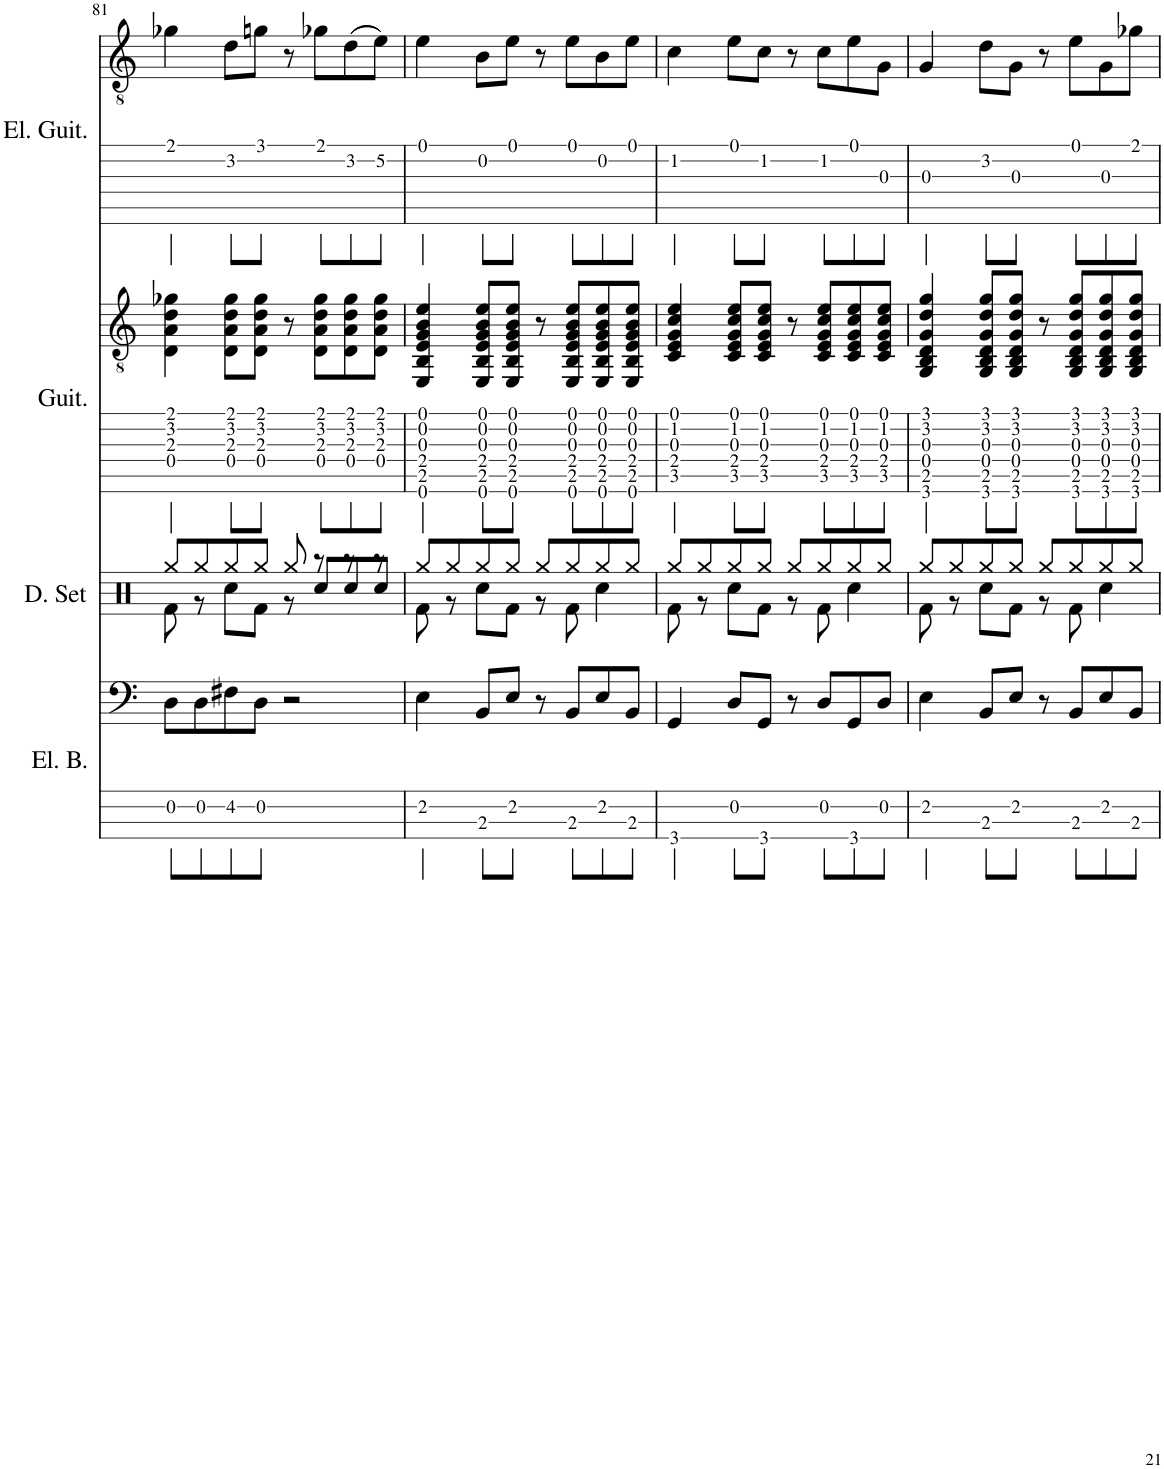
**kern	**kern	**kern	**kern	**kern	**kern	**kern
*part4	*part4	*part3	*part2	*part2	*part1	*part1
*staff7	*staff6	*staff5	*staff4	*staff3	*staff2	*staff1
*I"电贝斯	*	*I"架子鼓	*I"原音吉他	*	*I"电子吉他	*
!!LO:PB:g=z
*	*clefF4	*clefX	*	*clefGv2	*	*clefGv2
*Trd7c12	*Trd7c12	*	*	*	*	*
*k[]	*k[]	*k[]	*k[]	*k[]	*k[]	*k[]
*M4/4	*M4/4	*M4/4	*M4/4	*M4/4	*M4/4	*M4/4
=81	=81	=81	=81	=81	=81	=81
*	*	*^	*	*	*	*
8D\L	8D\L	8Rgg/L	8Rf\	4D\ 4A\ 4d\ 4g-X\	4D\ 4A\ 4d\ 4g-X\	4g-X\	4g-X\
8D\	8D\	8Rgg/	8r	.	.	.	.
8F#X\	8F#X\	8Rgg/	8Rcc\L	8D\ 8A\ 8d\ 8g-\L	8D\ 8A\ 8d\ 8g-\L	8d\L	8d\L
8D\J	8D\J	8Rgg/J	8Rf\J	8D\ 8A\ 8d\ 8g-\J	8D\ 8A\ 8d\ 8g-\J	8gn\J	8gn\J
2r	2r	8Rgg/	8r	8r	8r	8r	8r
.	.	8r	8Rcc/L	8D\ 8A\ 8d\ 8g-\L	8D\ 8A\ 8d\ 8g-\L	8g-X\L	8g-X\L
.	.	8r	8Rcc/	8D\ 8A\ 8d\ 8g-\	8D\ 8A\ 8d\ 8g-\	8d\	((8d\
.	.	8r	8Rcc/J	8D\ 8A\ 8d\ 8g-\J	8D\ 8A\ 8d\ 8g-\J	8e\J	8e\J))
=82	=82	=82	=82	=82	=82	=82	=82
4E\	4E\	8Rgg/L	8Rf\	4EE\ 4BB\ 4E\ 4G\ 4B\ 4e\	4EE/ 4BB/ 4E/ 4G/ 4B/ 4e/	4e\	4e\
.	.	8Rgg/	8r	.	.	.	.
8BB\L	8BB/L	8Rgg/	8Rcc\L	8EE\ 8BB\ 8E\ 8G\ 8B\ 8e\L	8EE/ 8BB/ 8E/ 8G/ 8B/ 8e/L	8B\L	8B\L
8E\J	8E/J	8Rgg/J	8Rf\J	8EE\ 8BB\ 8E\ 8G\ 8B\ 8e\J	8EE/ 8BB/ 8E/ 8G/ 8B/ 8e/J	8e\J	8e\J
8r	8r	8Rgg/L	8r	8r	8r	8r	8r
8BB\L	8BB/L	8Rgg/	8Rf\	8EE\ 8BB\ 8E\ 8G\ 8B\ 8e\L	8EE/ 8BB/ 8E/ 8G/ 8B/ 8e/L	8e\L	8e\L
8E\	8E/	8Rgg/	4Rcc\	8EE\ 8BB\ 8E\ 8G\ 8B\ 8e\	8EE/ 8BB/ 8E/ 8G/ 8B/ 8e/	8B\	8B\
8BB\J	8BB/J	8Rgg/J	.	8EE\ 8BB\ 8E\ 8G\ 8B\ 8e\J	8EE/ 8BB/ 8E/ 8G/ 8B/ 8e/J	8e\J	8e\J
=83	=83	=83	=83	=83	=83	=83	=83
4GG\	4GG/	8Rgg/L	8Rf\	4C\ 4E\ 4G\ 4c\ 4e\	4C/ 4E/ 4G/ 4c/ 4e/	4c\	4c\
.	.	8Rgg/	8r	.	.	.	.
8D\L	8D/L	8Rgg/	8Rcc\L	8C\ 8E\ 8G\ 8c\ 8e\L	8C/ 8E/ 8G/ 8c/ 8e/L	8e\L	8e\L
8GG\J	8GG/J	8Rgg/J	8Rf\J	8C\ 8E\ 8G\ 8c\ 8e\J	8C/ 8E/ 8G/ 8c/ 8e/J	8c\J	8c\J
8r	8r	8Rgg/L	8r	8r	8r	8r	8r
8D\L	8D/L	8Rgg/	8Rf\	8C\ 8E\ 8G\ 8c\ 8e\L	8C/ 8E/ 8G/ 8c/ 8e/L	8c\L	8c\L
8GG\	8GG/	8Rgg/	4Rcc\	8C\ 8E\ 8G\ 8c\ 8e\	8C/ 8E/ 8G/ 8c/ 8e/	8e\	8e\
8D\J	8D/J	8Rgg/J	.	8C\ 8E\ 8G\ 8c\ 8e\J	8C/ 8E/ 8G/ 8c/ 8e/J	8G\J	8G\J
=84	=84	=84	=84	=84	=84	=84	=84
4E\	4E\	8Rgg/L	8Rf\	4GG\ 4BB\ 4D\ 4G\ 4d\ 4g\	4GG/ 4BB/ 4D/ 4G/ 4d/ 4g/	4G\	4G/
.	.	8Rgg/	8r	.	.	.	.
8BB\L	8BB/L	8Rgg/	8Rcc\L	8GG\ 8BB\ 8D\ 8G\ 8d\ 8g\L	8GG/ 8BB/ 8D/ 8G/ 8d/ 8g/L	8d\L	8d\L
8E\J	8E/J	8Rgg/J	8Rf\J	8GG\ 8BB\ 8D\ 8G\ 8d\ 8g\J	8GG/ 8BB/ 8D/ 8G/ 8d/ 8g/J	8G\J	8G\J
8r	8r	8Rgg/L	8r	8r	8r	8r	8r
8BB\L	8BB/L	8Rgg/	8Rf\	8GG\ 8BB\ 8D\ 8G\ 8d\ 8g\L	8GG/ 8BB/ 8D/ 8G/ 8d/ 8g/L	8e\L	8e\L
8E\	8E/	8Rgg/	4Rcc\	8GG\ 8BB\ 8D\ 8G\ 8d\ 8g\	8GG/ 8BB/ 8D/ 8G/ 8d/ 8g/	8G\	8G\
8BB\J	8BB/J	8Rgg/J	.	8GG\ 8BB\ 8D\ 8G\ 8d\ 8g\J	8GG/ 8BB/ 8D/ 8G/ 8d/ 8g/J	8g-X\J	8g-X\J
*	*	*v	*v	*	*	*	*
=	=	=	=	=	=	=
*-	*-	*-	*-	*-	*-	*-
